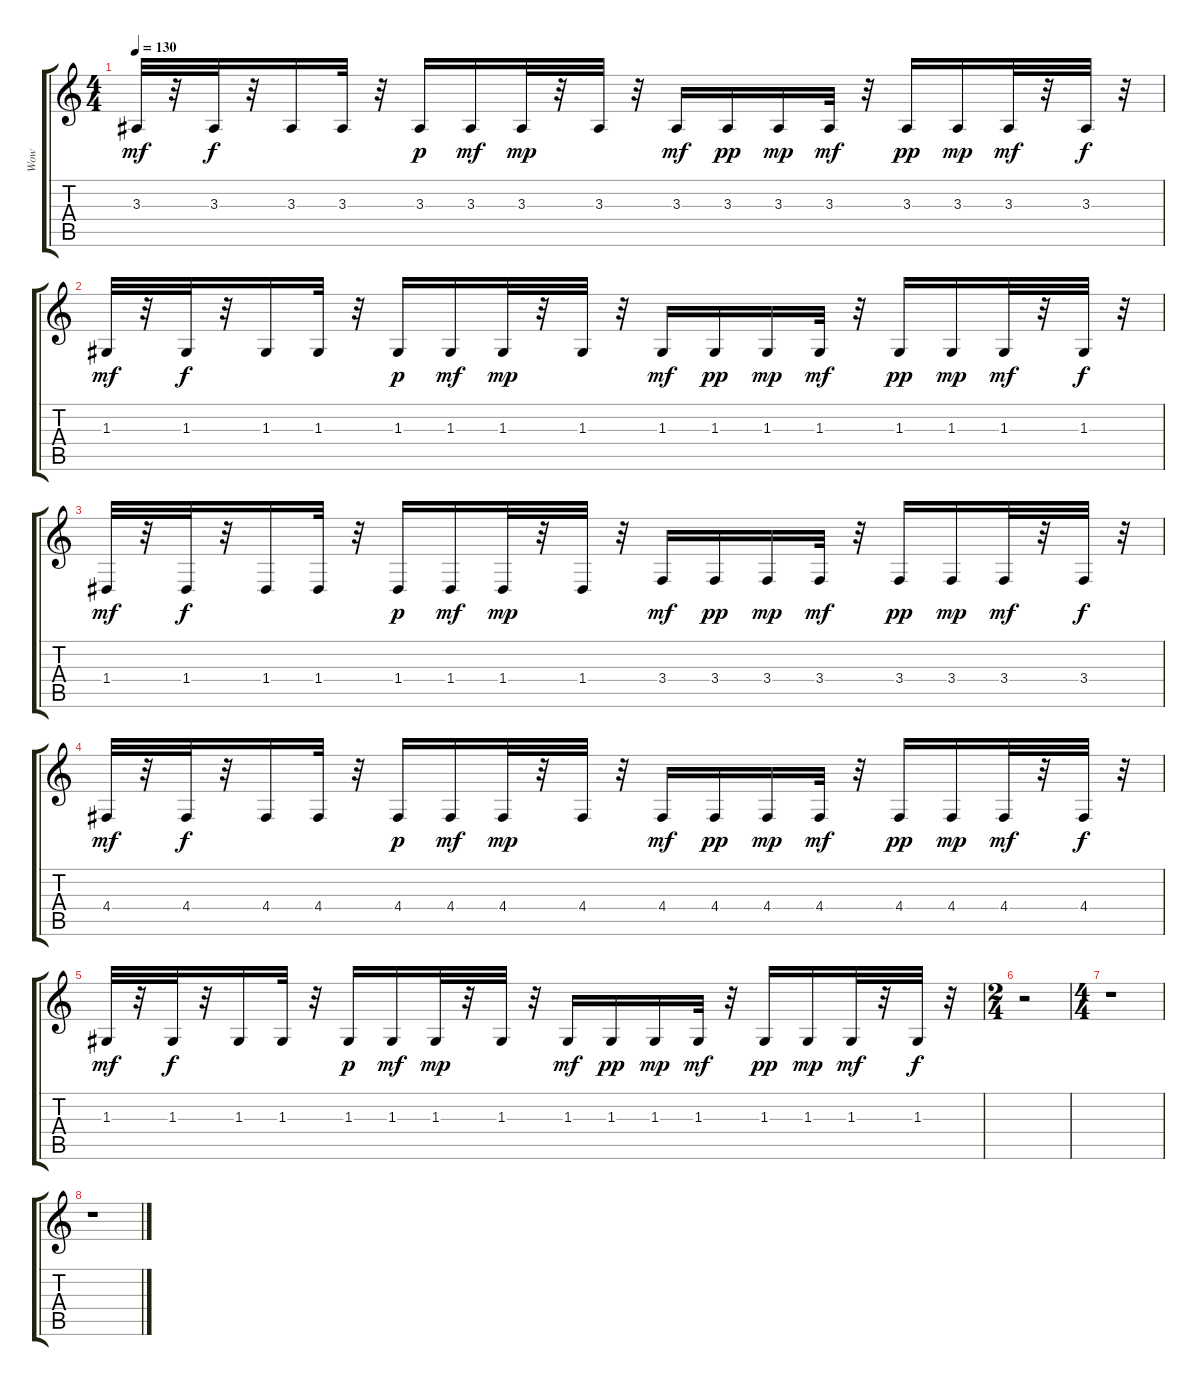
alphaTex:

\track ("Wow" "Wow") {instrument lead5charang}
\staff {score tabs}
\tuning (E4 B3 G3 D3 A2 E2) {hide}
\ts (4 4)
\tempo 130
\clef g2
\ks c
3.3.32{dy mf} r.32 3.3.32{dy f} r.32 3.3.16 3.3.32 r.32 3.3.16{dy p} 3.3.16{dy mf} 3.3.32{dy mp} r.32 3.3.32 r.32 3.3.16{dy mf} 3.3.16{dy pp} 3.3.16{dy mp} 3.3.32{dy mf} r.32 3.3.16{dy pp} 3.3.16{dy mp} 3.3.32{dy mf} r.32 3.3.32{dy f} r.32 |
1.3.32{dy mf} r.32 1.3.32{dy f} r.32 1.3.16 1.3.32 r.32 1.3.16{dy p} 1.3.16{dy mf} 1.3.32{dy mp} r.32 1.3.32 r.32 1.3.16{dy mf} 1.3.16{dy pp} 1.3.16{dy mp} 1.3.32{dy mf} r.32 1.3.16{dy pp} 1.3.16{dy mp} 1.3.32{dy mf} r.32 1.3.32{dy f} r.32 |
1.4.32{dy mf} r.32 1.4.32{dy f} r.32 1.4.16 1.4.32 r.32 1.4.16{dy p} 1.4.16{dy mf} 1.4.32{dy mp} r.32 1.4.32 r.32 3.4.16{dy mf} 3.4.16{dy pp} 3.4.16{dy mp} 3.4.32{dy mf} r.32 3.4.16{dy pp} 3.4.16{dy mp} 3.4.32{dy mf} r.32 3.4.32{dy f} r.32 |
4.4.32{dy mf} r.32 4.4.32{dy f} r.32 4.4.16 4.4.32 r.32 4.4.16{dy p} 4.4.16{dy mf} 4.4.32{dy mp} r.32 4.4.32 r.32 4.4.16{dy mf} 4.4.16{dy pp} 4.4.16{dy mp} 4.4.32{dy mf} r.32 4.4.16{dy pp} 4.4.16{dy mp} 4.4.32{dy mf} r.32 4.4.32{dy f} r.32 |
1.3.32{dy mf} r.32 1.3.32{dy f} r.32 1.3.16 1.3.32 r.32 1.3.16{dy p} 1.3.16{dy mf} 1.3.32{dy mp} r.32 1.3.32 r.32 1.3.16{dy mf} 1.3.16{dy pp} 1.3.16{dy mp} 1.3.32{dy mf} r.32 1.3.16{dy pp} 1.3.16{dy mp} 1.3.32{dy mf} r.32 1.3.32{dy f} r.32 |
\ts (2 4)
r.2 |
\ts (4 4)
r.1 |
r.1
